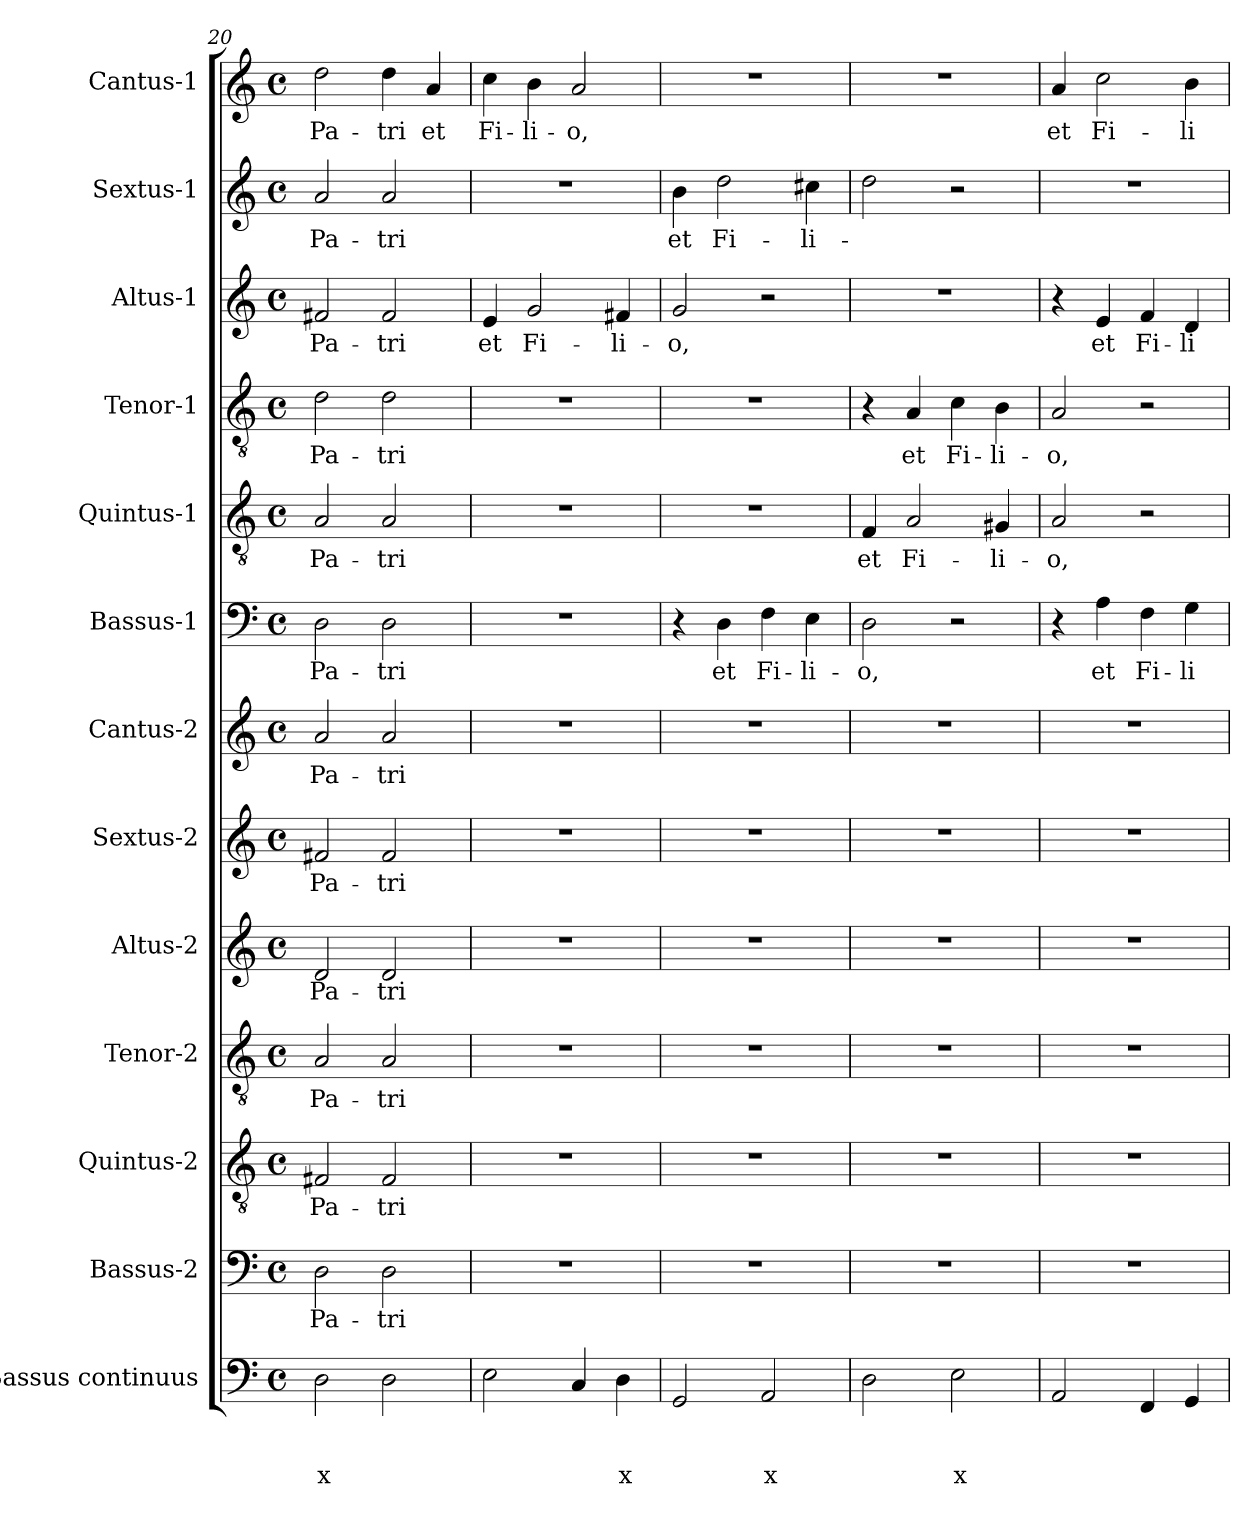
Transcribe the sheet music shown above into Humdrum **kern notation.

**kern	**text	**text	**text	**kern	**text	**kern	**text	**kern	**text	**kern	**text	**kern	**text	**kern	**text	**kern	**text	**kern	**text	**kern	**text	**kern	**text	**kern	**text	**kern	**text
*part13	*part13	*part13	*part13	*part12	*part12	*part11	*part11	*part10	*part10	*part9	*part9	*part8	*part8	*part7	*part7	*part6	*part6	*part5	*part5	*part4	*part4	*part3	*part3	*part2	*part2	*part1	*part1
*staff13	*staff13	*staff13	*staff13	*staff12	*staff12	*staff11	*staff11	*staff10	*staff10	*staff9	*staff9	*staff8	*staff8	*staff7	*staff7	*staff6	*staff6	*staff5	*staff5	*staff4	*staff4	*staff3	*staff3	*staff2	*staff2	*staff1	*staff1
*I"Bassus continuus	*	*	*	*I"Bassus-2	*	*I"Quintus-2	*	*I"Tenor-2	*	*I"Altus-2	*	*I"Sextus-2	*	*I"Cantus-2	*	*I"Bassus-1	*	*I"Quintus-1	*	*I"Tenor-1	*	*I"Altus-1	*	*I"Sextus-1	*	*I"Cantus-1	*
*I'BC	*	*	*	*I'B2	*	*I'Q2	*	*I'T2	*	*I'A2	*	*I'S2	*	*I'C2	*	*I'B1	*	*I'Q1	*	*I'T1	*	*I'A1	*	*I'S1	*	*I'C1	*
*clefF4	*	*	*	*clefF4	*	*clefGv2	*	*clefGv2	*	*clefG2	*	*clefG2	*	*clefG2	*	*clefF4	*	*clefGv2	*	*clefGv2	*	*clefG2	*	*clefG2	*	*clefG2	*
*k[]	*	*	*	*k[]	*	*k[]	*	*k[]	*	*k[]	*	*k[]	*	*k[]	*	*k[]	*	*k[]	*	*k[]	*	*k[]	*	*k[]	*	*k[]	*
*C:	*	*	*	*C:	*	*C:	*	*C:	*	*C:	*	*C:	*	*C:	*	*C:	*	*C:	*	*C:	*	*C:	*	*C:	*	*C:	*
*M4/4	*	*	*	*M4/4	*	*M4/4	*	*M4/4	*	*M4/4	*	*M4/4	*	*M4/4	*	*M4/4	*	*M4/4	*	*M4/4	*	*M4/4	*	*M4/4	*	*M4/4	*
*met(c)	*	*	*	*met(c)	*	*met(c)	*	*met(c)	*	*met(c)	*	*met(c)	*	*met(c)	*	*met(c)	*	*met(c)	*	*met(c)	*	*met(c)	*	*met(c)	*	*met(c)	*
=20	=20	=20	=20	=20	=20	=20	=20	=20	=20	=20	=20	=20	=20	=20	=20	=20	=20	=20	=20	=20	=20	=20	=20	=20	=20	=20	=20
!	!	!	!LO:LY:b	!	!LO:LY:b	!	!LO:LY:b	!	!LO:LY:b	!	!LO:LY:b	!	!LO:LY:b	!	!LO:LY:b	!	!LO:LY:b	!	!LO:LY:b	!	!LO:LY:b	!	!LO:LY:b	!	!LO:LY:b	!	!LO:LY:b
2D\	.	.	x	2D\	Pa-	2F#X/	Pa-	2A/	Pa-	2d/	Pa-	2f#X/	Pa-	2a/	Pa-	2D\	Pa-	2A/	Pa-	2d\	Pa-	2f#X/	Pa-	2a/	Pa-	2dd\	Pa-
!	!	!	!	!	!LO:LY:b	!	!LO:LY:b	!	!LO:LY:b	!	!LO:LY:b	!	!LO:LY:b	!	!LO:LY:b	!	!LO:LY:b	!	!LO:LY:b	!	!LO:LY:b	!	!LO:LY:b	!	!LO:LY:b	!	!LO:LY:b
2D\	.	.	.	2D\	-tri	2F#/	-tri	2A/	-tri	2d/	-tri	2f#/	-tri	2a/	-tri	2D\	-tri	2A/	-tri	2d\	-tri	2f#/	-tri	2a/	-tri	4dd\	-tri
!	!	!	!	!	!	!	!	!	!	!	!	!	!	!	!	!	!	!	!	!	!	!	!	!	!	!	!LO:LY:b
.	.	.	.	.	.	.	.	.	.	.	.	.	.	.	.	.	.	.	.	.	.	.	.	.	.	4a/	et
=21	=21	=21	=21	=21	=21	=21	=21	=21	=21	=21	=21	=21	=21	=21	=21	=21	=21	=21	=21	=21	=21	=21	=21	=21	=21	=21	=21
!	!	!	!	!	!	!	!	!	!	!	!	!	!	!	!	!	!	!	!	!	!	!	!LO:LY:b	!	!	!	!LO:LY:b
2E\	.	.	.	1r	.	1r	.	1r	.	1r	.	1r	.	1r	.	1r	.	1r	.	1r	.	4e/	et	1r	.	4cc\	Fi-
!	!	!	!	!	!	!	!	!	!	!	!	!	!	!	!	!	!	!	!	!	!	!	!LO:LY:b	!	!	!	!LO:LY:b
.	.	.	.	.	.	.	.	.	.	.	.	.	.	.	.	.	.	.	.	.	.	2g/	Fi-	.	.	4b\	-li-
!	!	!	!	!	!	!	!	!	!	!	!	!	!	!	!	!	!	!	!	!	!	!	!	!	!	!	!LO:LY:b
4C/	.	.	.	.	.	.	.	.	.	.	.	.	.	.	.	.	.	.	.	.	.	.	.	.	.	2a/	-o,
!	!	!	!LO:LY:b	!	!	!	!	!	!	!	!	!	!	!	!	!	!	!	!	!	!	!	!LO:LY:b	!	!	!	!
4D\	.	.	x	.	.	.	.	.	.	.	.	.	.	.	.	.	.	.	.	.	.	4f#X/	-li-	.	.	.	.
=22	=22	=22	=22	=22	=22	=22	=22	=22	=22	=22	=22	=22	=22	=22	=22	=22	=22	=22	=22	=22	=22	=22	=22	=22	=22	=22	=22
!	!	!	!	!	!	!	!	!	!	!	!	!	!	!	!	!	!	!	!	!	!	!	!LO:LY:b	!	!LO:LY:b	!	!
2GG/	.	.	.	1r	.	1r	.	1r	.	1r	.	1r	.	1r	.	4r	.	1r	.	1r	.	2g/	-o,	4b\	et	1r	.
!	!	!	!	!	!	!	!	!	!	!	!	!	!	!	!	!	!LO:LY:b	!	!	!	!	!	!	!	!LO:LY:b	!	!
.	.	.	.	.	.	.	.	.	.	.	.	.	.	.	.	4D\	et	.	.	.	.	.	.	2dd\	Fi-	.	.
!	!	!	!LO:LY:b	!	!	!	!	!	!	!	!	!	!	!	!	!	!LO:LY:b	!	!	!	!	!	!	!	!	!	!
2AA/	.	.	x	.	.	.	.	.	.	.	.	.	.	.	.	4F\	Fi-	.	.	.	.	2r	.	.	.	.	.
!	!	!	!	!	!	!	!	!	!	!	!	!	!	!	!	!	!LO:LY:b	!	!	!	!	!	!	!	!LO:LY:b	!	!
.	.	.	.	.	.	.	.	.	.	.	.	.	.	.	.	4E\	-li-	.	.	.	.	.	.	4cc#X\	-li-	.	.
=23	=23	=23	=23	=23	=23	=23	=23	=23	=23	=23	=23	=23	=23	=23	=23	=23	=23	=23	=23	=23	=23	=23	=23	=23	=23	=23	=23
!	!	!	!	!	!	!	!	!	!	!	!	!	!	!	!	!	!LO:LY:b	!	!LO:LY:b	!	!	!	!	!	!	!	!
2D\	.	.	.	1r	.	1r	.	1r	.	1r	.	1r	.	1r	.	2D\	-o,	4F/	et	4r	.	1r	.	2dd\	.	1r	.
!	!	!	!	!	!	!	!	!	!	!	!	!	!	!	!	!	!	!	!LO:LY:b	!	!LO:LY:b	!	!	!	!	!	!
.	.	.	.	.	.	.	.	.	.	.	.	.	.	.	.	.	.	2A/	Fi-	4A/	et	.	.	.	.	.	.
!	!	!	!LO:LY:b	!	!	!	!	!	!	!	!	!	!	!	!	!	!	!	!	!	!LO:LY:b	!	!	!	!	!	!
2E\	.	.	x	.	.	.	.	.	.	.	.	.	.	.	.	2r	.	.	.	4c\	Fi-	.	.	2r	.	.	.
!	!	!	!	!	!	!	!	!	!	!	!	!	!	!	!	!	!	!	!LO:LY:b	!	!LO:LY:b	!	!	!	!	!	!
.	.	.	.	.	.	.	.	.	.	.	.	.	.	.	.	.	.	4G#X/	-li-	4B\	-li-	.	.	.	.	.	.
=24	=24	=24	=24	=24	=24	=24	=24	=24	=24	=24	=24	=24	=24	=24	=24	=24	=24	=24	=24	=24	=24	=24	=24	=24	=24	=24	=24
!	!	!	!	!	!	!	!	!	!	!	!	!	!	!	!	!	!	!	!LO:LY:b	!	!LO:LY:b	!	!	!	!	!	!LO:LY:b
2AA/	.	.	.	1r	.	1r	.	1r	.	1r	.	1r	.	1r	.	4r	.	2A/	-o,	2A/	-o,	4r	.	1r	.	4a/	et
!	!	!	!	!	!	!	!	!	!	!	!	!	!	!	!	!	!LO:LY:b	!	!	!	!	!	!LO:LY:b	!	!	!	!LO:LY:b
.	.	.	.	.	.	.	.	.	.	.	.	.	.	.	.	4A\	et	.	.	.	.	4e/	et	.	.	2cc\	Fi-
!	!	!	!	!	!	!	!	!	!	!	!	!	!	!	!	!	!LO:LY:b	!	!	!	!	!	!LO:LY:b	!	!	!	!
4FF/	.	.	.	.	.	.	.	.	.	.	.	.	.	.	.	4F\	Fi-	2r	.	2r	.	4f/	Fi-	.	.	.	.
!	!	!	!	!	!	!	!	!	!	!	!	!	!	!	!	!	!LO:LY:b	!	!	!	!	!	!LO:LY:b	!	!	!	!LO:LY:b
4GG/	.	.	.	.	.	.	.	.	.	.	.	.	.	.	.	4G\	-li-	.	.	.	.	4d/	-li-	.	.	4b\	-li-
=	=	=	=	=	=	=	=	=	=	=	=	=	=	=	=	=	=	=	=	=	=	=	=	=	=	=	=
*-	*-	*-	*-	*-	*-	*-	*-	*-	*-	*-	*-	*-	*-	*-	*-	*-	*-	*-	*-	*-	*-	*-	*-	*-	*-	*-	*-
